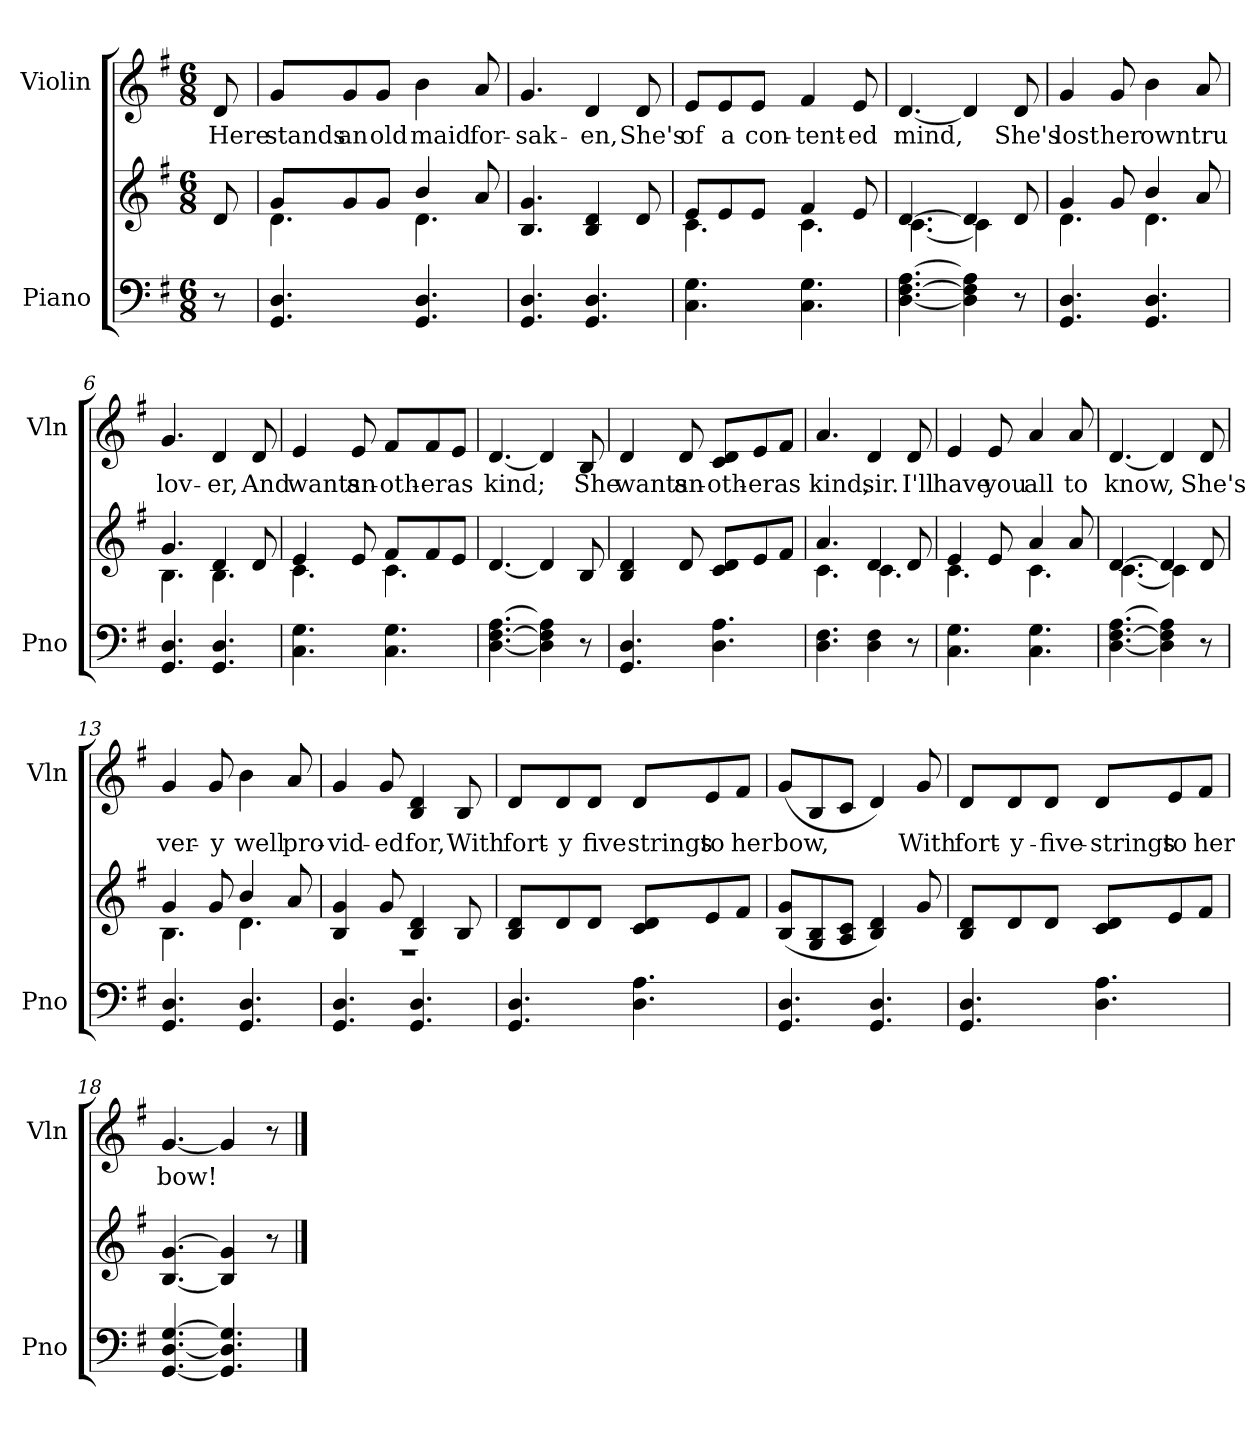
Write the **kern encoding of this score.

**kern	**kern	**kern	**text
*part2	*part2	*part1	*part1
*staff3	*staff2	*staff1	*staff1
*I"Piano	*	*I"Violin	*
*I'Pno	*	*I'Vln	*
*clefF4	*clefG2	*clefG2	*
*k[f#]	*k[f#]	*k[f#]	*
*M6/8	*M6/8	*M6/8	*
*MM100	*MM100	*MM100	*
=	=	=	=
!	!	!	!LO:LY:b
8r	8d/	8d/	Here
=1	=1	=1	=1
*	*^	*	*
!	!	!	!	!LO:LY:b
4.GG/ 4.D/	8g/L	4.d\	8g/L	stands
!	!	!	!	!LO:LY:b
.	8g/	.	8g/	an
!	!	!	!	!LO:LY:b
.	8g/J	.	8g/J	old
!	!	!	!	!LO:LY:b
4.GG/ 4.D/	4b/	4.d\	4b\	maid
!	!	!	!	!LO:LY:b
.	8a/	.	8a/	for-
*	*v	*v	*	*
=2	=2	=2	=2
!	!	!	!LO:LY:b
4.GG/ 4.D/	4.B/ 4.g/	4.g/	-sak-
!	!	!	!LO:LY:b
4.GG/ 4.D/	4B/ 4d/	4d/	-en,
!	!	!	!LO:LY:b
.	8d/	8d/	She's
=3	=3	=3	=3
*	*^	*	*
!	!	!	!	!LO:LY:b
4.C\ 4.G\	8e/L	4.c\	8e/L	of
!	!	!	!	!LO:LY:b
.	8e/	.	8e/	a
!	!	!	!	!LO:LY:b
.	8e/J	.	8e/J	con-
!	!	!	!	!LO:LY:b
4.C\ 4.G\	4f#/	4.c\	4f#/	-tent-
!	!	!	!	!LO:LY:b
.	8e/	.	8e/	-ed
=4	=4	=4	=4	=4
!	!	!	!	!LO:LY:b
[4.D\ [4.F#\ [4.A\	[4.d/	[4.c\	[4.d/	mind,
4D\] 4F#\] 4A\]	4d/]	4c\]	4d/]	.
!	!	!	!	!LO:LY:b
8r	8d/	8ryy	8d/	She's
!!LO:LB:g=z
=5	=5	=5	=5	=5
!	!	!	!	!LO:LY:b
4.GG/ 4.D/	4g/	4.d\	4g/	lost
!	!	!	!	!LO:LY:b
.	8g/	.	8g/	her
!	!	!	!	!LO:LY:b
4.GG/ 4.D/	4b/	4.d\	4b\	own
!	!	!	!	!LO:LY:b
.	8a/	.	8a/	tru
=6	=6	=6	=6	=6
!	!	!	!	!LO:LY:b
4.GG/ 4.D/	4.g/	4.B\	4.g/	lov-
!	!	!	!	!LO:LY:b
4.GG/ 4.D/	4d/	4.B\	4d/	-er,
!	!	!	!	!LO:LY:b
.	8d/	.	8d/	And
=7	=7	=7	=7	=7
!	!	!	!	!LO:LY:b
4.C\ 4.G\	4e/	4.c\	4e/	wants
!	!	!	!	!LO:LY:b
.	8e/	.	8e/	an-
!	!	!	!	!LO:LY:b
4.C\ 4.G\	8f#/L	4.c\	8f#/L	-oth-
!	!	!	!	!LO:LY:b
.	8f#/	.	8f#/	-er
!	!	!	!	!LO:LY:b
.	8e/J	.	8e/J	as
*	*v	*v	*	*
=8	=8	=8	=8
!	!	!	!LO:LY:b
[4.D\ [4.F#\ [4.A\	[4.d/	[4.d/	kind;
4D\] 4F#\] 4A\]	4d/]	4d/]	.
!	!	!	!LO:LY:b
8r	8B/	8B/	She
!!LO:LB:g=z
=9	=9	=9	=9
!	!	!	!LO:LY:b
4.GG/ 4.D/	4B/ 4d/	4d/	wants
!	!	!	!LO:LY:b
.	8d/	8d/	an-
!	!	!	!LO:LY:b
4.D\ 4.A\	8c/ 8d/L	8c/ 8d/L	-oth-
!	!	!	!LO:LY:b
.	8e/	8e/	-er
!	!	!	!LO:LY:b
.	8f#/J	8f#/J	as
=10	=10	=10	=10
*	*^	*	*
!	!	!	!	!LO:LY:b
4.D\ 4.F#\	4.a/	4.c\	4.a/	kind,
!	!	!	!	!LO:LY:b
4D\ 4F#\	4d/	4.c\	4d/	sir.
!	!	!	!	!LO:LY:b
8r	8d/	.	8d/	I'll
=11	=11	=11	=11	=11
!	!	!	!	!LO:LY:b
4.C\ 4.G\	4e/	4.c\	4e/	have
!	!	!	!	!LO:LY:b
.	8e/	.	8e/	you
!	!	!	!	!LO:LY:b
4.C\ 4.G\	4a/	4.c\	4a/	all
!	!	!	!	!LO:LY:b
.	8a/	.	8a/	to
=12	=12	=12	=12	=12
!	!	!	!	!LO:LY:b
[4.D\ [4.F#\ [4.A\	[4.d/	[4.c\	[4.d/	know,
4D\] 4F#\] 4A\]	4d/]	4c\]	4d/]	.
!	!	!	!	!LO:LY:b
8r	8d/	8ryy	8d/	She's
!!LO:PB:g=z
=13	=13	=13	=13	=13
!	!	!	!	!LO:LY:b
4.GG/ 4.D/	4g/	4.B\	4g/	ver-
!	!	!	!	!LO:LY:b
.	8g/	.	8g/	-y
!	!	!	!	!LO:LY:b
4.GG/ 4.D/	4b/	4.d\	4b\	well
!	!	!	!	!LO:LY:b
.	8a/	.	8a/	pro-
=14	=14	=14	=14	=14
!	!	!	!	!LO:LY:b
4.GG/ 4.D/	4B/ 4g/	2.r	4g/	-vid-
!	!	!	!	!LO:LY:b
.	8g/	.	8g/	-ed
!	!	!	!	!LO:LY:b
4.GG/ 4.D/	4B/ 4d/	.	4B/ 4d/	for,
!	!	!	!	!LO:LY:b
.	8B/	.	8B/	With
*	*v	*v	*	*
=15	=15	=15	=15
!	!	!	!LO:LY:b
4.GG/ 4.D/	8B/ 8d/L	8d/L	fort-
!	!	!	!LO:LY:b
.	8d/	8d/	-y
!	!	!	!LO:LY:b
.	8d/J	8d/J	five
!	!	!	!LO:LY:b
4.D\ 4.A\	8c/ 8d/L	8d/L	strings
!	!	!	!LO:LY:b
.	8e/	8e/	to
!	!	!	!LO:LY:b
.	8f#/J	8f#/J	her
=16	=16	=16	=16
!	!	!	!LO:LY:b
4.GG/ 4.D/	(<8B/ 8g/L	(<8g/L	bow,
.	8G/ 8B/	8B/	.
.	8A/ 8c/J	8c/J	.
4.GG/ 4.D/	4B/ 4d/)	4d/)	.
!	!	!	!LO:LY:b
.	8g/	8g/	With
!!LO:LB:g=z
=17	=17	=17	=17
!	!	!	!LO:LY:b
4.GG/ 4.D/	8B/ 8d/L	8d/L	fort-
!	!	!	!LO:LY:b
.	8d/	8d/	-y-
!	!	!	!LO:LY:b
.	8d/J	8d/J	-five-
!	!	!	!LO:LY:b
4.D\ 4.A\	8c/ 8d/L	8d/L	-strings
!	!	!	!LO:LY:b
.	8e/	8e/	to
!	!	!	!LO:LY:b
.	8f#/J	8f#/J	her
=18	=18	=18	=18
!	!	!	!LO:LY:b
[4.GG/ [4.D/ [4.G/	[4.B/ [4.g/	[4.g/	bow!
4.GG/] 4.D/] 4.G/]	4B/] 4g/]	4g/]	.
.	8r	8r	.
==	==	==	==
*-	*-	*-	*-
